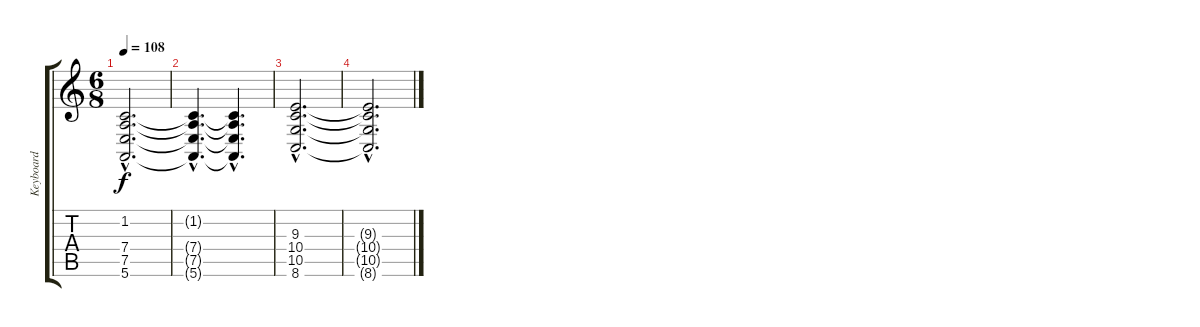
\track ("Keyboard" "Keyboard") {instrument pad4choir}
\staff {score tabs}
\tuning (E4 B3 G3 D3 A2 E2) {hide}
\ts (6 8)
\tempo 108
\clef g2
\ks c
(1.2{hac} 7.4{hac} 7.5{hac} 5.6{hac}).2{d dy f} |
(1.2{hac t} 7.4{hac t} 7.5{hac t} 5.6{hac t}).4{d} (1.2{hac t} 7.4{hac t} 7.5{hac t} 5.6{hac t}).4{d} |
(9.3{hac} 10.4{hac} 10.5{hac} 8.6{hac}).2{d} |
(9.3{hac t} 10.4{hac t} 10.5{hac t} 8.6{hac t}).2{d}
